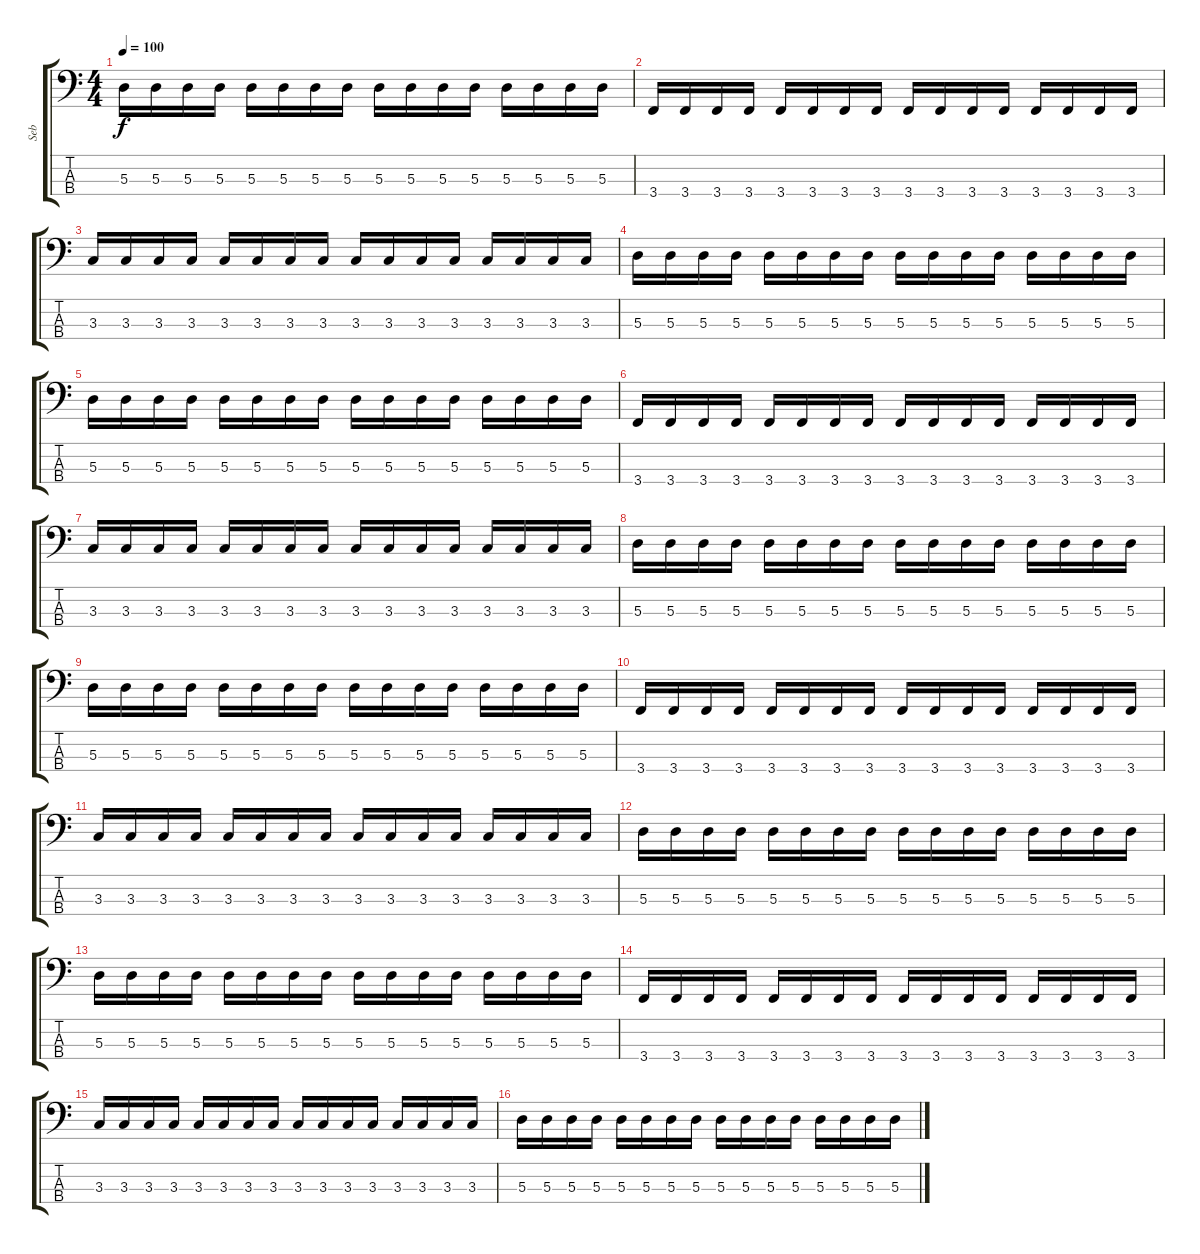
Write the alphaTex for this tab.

\track ("Seb" "Seb") {instrument electricbasspick}
\staff {score tabs}
\tuning (G2 D2 A1 D1) {hide}
\ts (4 4)
\tempo 100
\clef f4
\ks c
5.3.16{dy f} 5.3.16 5.3.16 5.3.16 5.3.16 5.3.16 5.3.16 5.3.16 5.3.16 5.3.16 5.3.16 5.3.16 5.3.16 5.3.16 5.3.16 5.3.16 |
3.4.16 3.4.16 3.4.16 3.4.16 3.4.16 3.4.16 3.4.16 3.4.16 3.4.16 3.4.16 3.4.16 3.4.16 3.4.16 3.4.16 3.4.16 3.4.16 |
3.3.16 3.3.16 3.3.16 3.3.16 3.3.16 3.3.16 3.3.16 3.3.16 3.3.16 3.3.16 3.3.16 3.3.16 3.3.16 3.3.16 3.3.16 3.3.16 |
5.3.16 5.3.16 5.3.16 5.3.16 5.3.16 5.3.16 5.3.16 5.3.16 5.3.16 5.3.16 5.3.16 5.3.16 5.3.16 5.3.16 5.3.16 5.3.16 |
5.3.16 5.3.16 5.3.16 5.3.16 5.3.16 5.3.16 5.3.16 5.3.16 5.3.16 5.3.16 5.3.16 5.3.16 5.3.16 5.3.16 5.3.16 5.3.16 |
3.4.16 3.4.16 3.4.16 3.4.16 3.4.16 3.4.16 3.4.16 3.4.16 3.4.16 3.4.16 3.4.16 3.4.16 3.4.16 3.4.16 3.4.16 3.4.16 |
3.3.16 3.3.16 3.3.16 3.3.16 3.3.16 3.3.16 3.3.16 3.3.16 3.3.16 3.3.16 3.3.16 3.3.16 3.3.16 3.3.16 3.3.16 3.3.16 |
5.3.16 5.3.16 5.3.16 5.3.16 5.3.16 5.3.16 5.3.16 5.3.16 5.3.16 5.3.16 5.3.16 5.3.16 5.3.16 5.3.16 5.3.16 5.3.16 |
5.3.16 5.3.16 5.3.16 5.3.16 5.3.16 5.3.16 5.3.16 5.3.16 5.3.16 5.3.16 5.3.16 5.3.16 5.3.16 5.3.16 5.3.16 5.3.16 |
3.4.16 3.4.16 3.4.16 3.4.16 3.4.16 3.4.16 3.4.16 3.4.16 3.4.16 3.4.16 3.4.16 3.4.16 3.4.16 3.4.16 3.4.16 3.4.16 |
3.3.16 3.3.16 3.3.16 3.3.16 3.3.16 3.3.16 3.3.16 3.3.16 3.3.16 3.3.16 3.3.16 3.3.16 3.3.16 3.3.16 3.3.16 3.3.16 |
5.3.16 5.3.16 5.3.16 5.3.16 5.3.16 5.3.16 5.3.16 5.3.16 5.3.16 5.3.16 5.3.16 5.3.16 5.3.16 5.3.16 5.3.16 5.3.16 |
5.3.16 5.3.16 5.3.16 5.3.16 5.3.16 5.3.16 5.3.16 5.3.16 5.3.16 5.3.16 5.3.16 5.3.16 5.3.16 5.3.16 5.3.16 5.3.16 |
3.4.16 3.4.16 3.4.16 3.4.16 3.4.16 3.4.16 3.4.16 3.4.16 3.4.16 3.4.16 3.4.16 3.4.16 3.4.16 3.4.16 3.4.16 3.4.16 |
3.3.16 3.3.16 3.3.16 3.3.16 3.3.16 3.3.16 3.3.16 3.3.16 3.3.16 3.3.16 3.3.16 3.3.16 3.3.16 3.3.16 3.3.16 3.3.16 |
5.3.16 5.3.16 5.3.16 5.3.16 5.3.16 5.3.16 5.3.16 5.3.16 5.3.16 5.3.16 5.3.16 5.3.16 5.3.16 5.3.16 5.3.16 5.3.16
